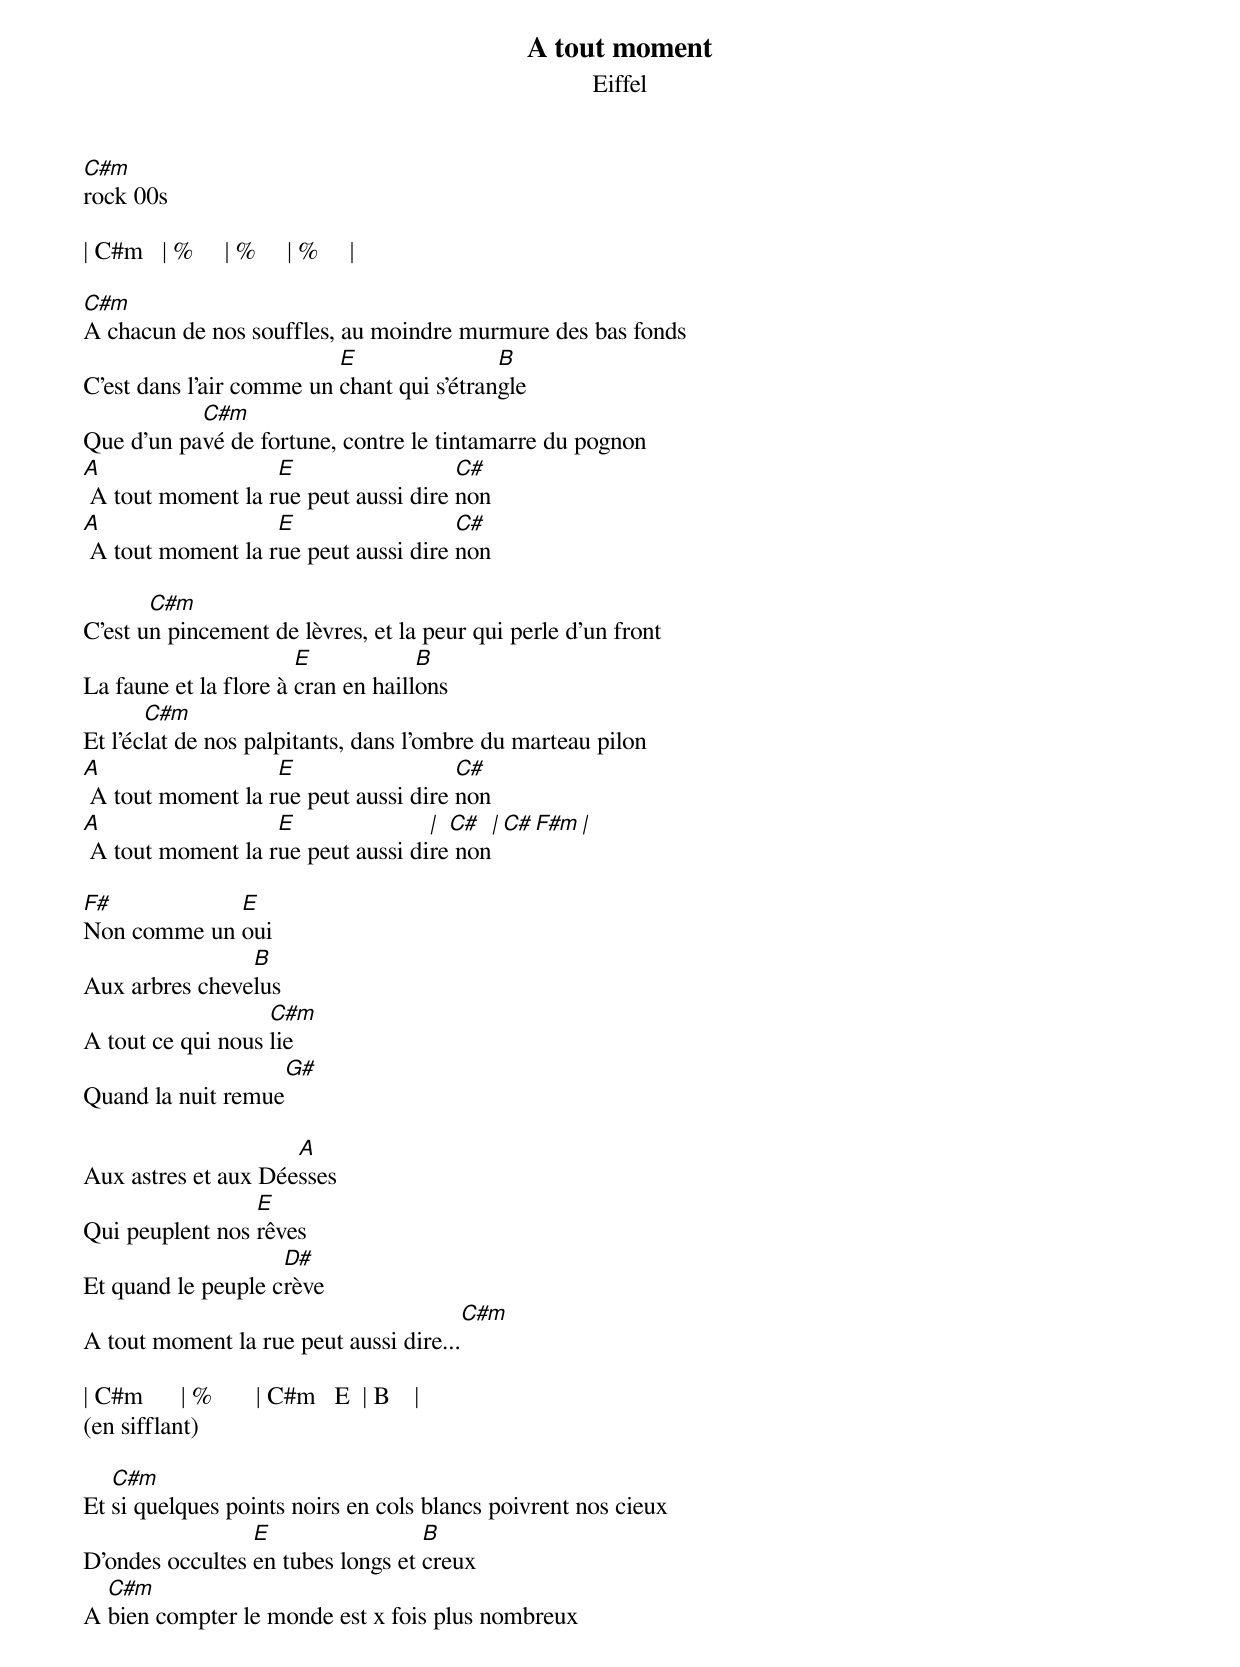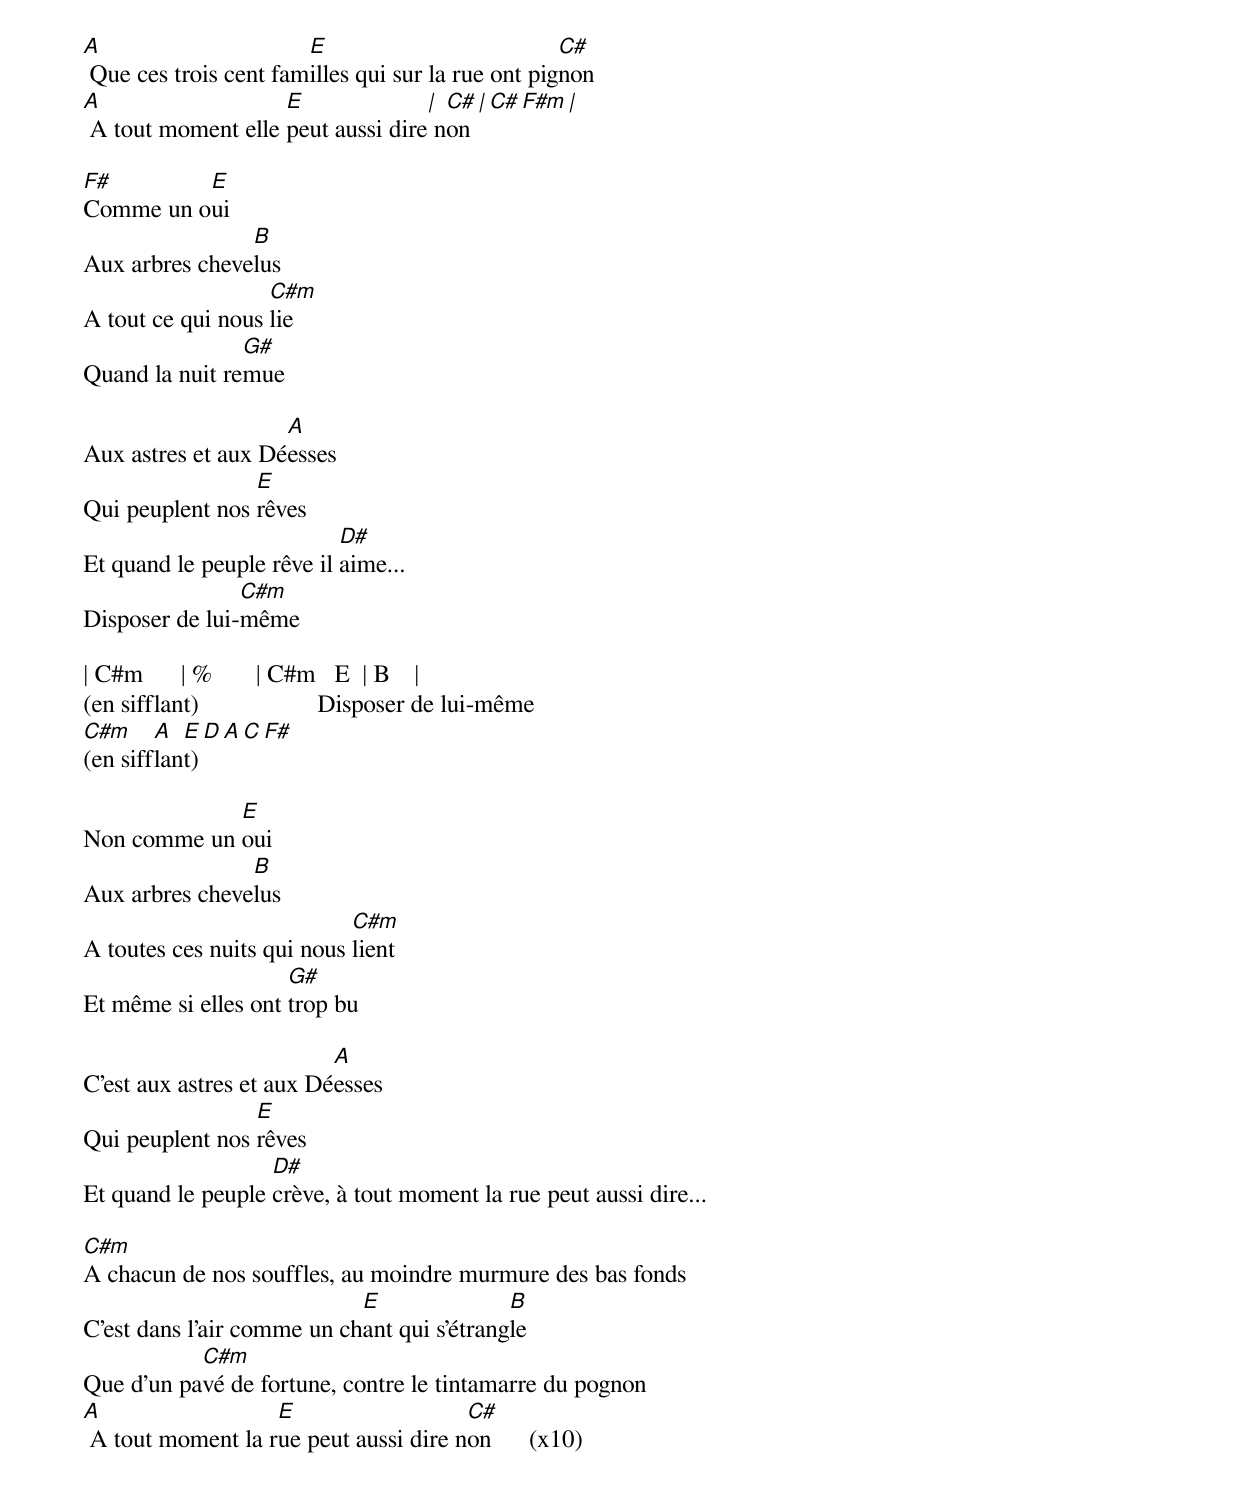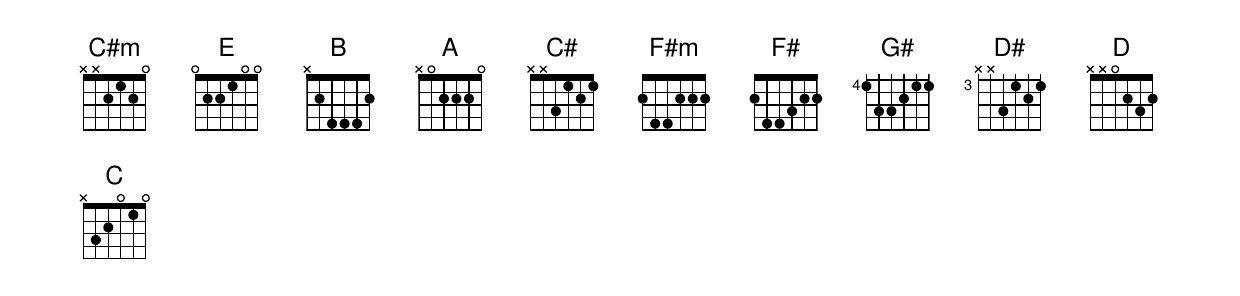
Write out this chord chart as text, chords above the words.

A tout moment
Eiffel
C#m
rock 00s

| C#m   | %     | %     | %     |

C#m
A chacun de nos souffles, au moindre murmure des bas fonds
                          E                B
C'est dans l'air comme un chant qui s'étrangle
           C#m
Que d'un pavé de fortune, contre le tintamarre du pognon
A                  E                  C#
 A tout moment la rue peut aussi dire non
A                  E                  C#
 A tout moment la rue peut aussi dire non

       C#m
C'est un pincement de lèvres, et la peur qui perle d'un front
                       E            B
La faune et la flore à cran en haillons
       C#m
Et l'éclat de nos palpitants, dans l'ombre du marteau pilon
A                  E                  C#
 A tout moment la rue peut aussi dire non
A                  E               | C#      | C#    F#m |
 A tout moment la rue peut aussi dire non

F#           E
Non comme un oui
                B
Aux arbres chevelus
                   C#m
A tout ce qui nous lie
                    G#
Quand la nuit remue

                     A
Aux astres et aux Déesses
                 E
Qui peuplent nos rêves
                    D#
Et quand le peuple crève
                                        C#m
A tout moment la rue peut aussi dire...

| C#m      | %       | C#m   E  | B    |
(en sifflant)

   C#m
Et si quelques points noirs en cols blancs poivrent nos cieux
                 E                 B
D'ondes occultes en tubes longs et creux
  C#m
A bien compter le monde est x fois plus nombreux
A                      E                           C#
 Que ces trois cent familles qui sur la rue ont pignon
A                   E              | C#      | C#    F#m |
 A tout moment elle peut aussi dire non

F#        E
Comme un oui
                B
Aux arbres chevelus
                   C#m
A tout ce qui nous lie
                G#
Quand la nuit remue

                    A
Aux astres et aux Déesses
                 E
Qui peuplent nos rêves
                           D#
Et quand le peuple rêve il aime...
                C#m
Disposer de lui-même

| C#m      | %       | C#m   E  | B    |
(en sifflant)                   Disposer de lui-même
C#m     A  E  D   A  C  F#
(en sifflant)

             E
Non comme un oui
                B
Aux arbres chevelus
                            C#m
A toutes ces nuits qui nous lient
                     G#
Et même si elles ont trop bu

                          A
C'est aux astres et aux Déesses
                 E
Qui peuplent nos rêves
                   D#
Et quand le peuple crève, à tout moment la rue peut aussi dire...

C#m
A chacun de nos souffles, au moindre murmure des bas fonds
                            E               B
C'est dans l'air comme un chant qui s'étrangle
           C#m
Que d'un pavé de fortune, contre le tintamarre du pognon
A                  E                   C#
 A tout moment la rue peut aussi dire non      (x10)
